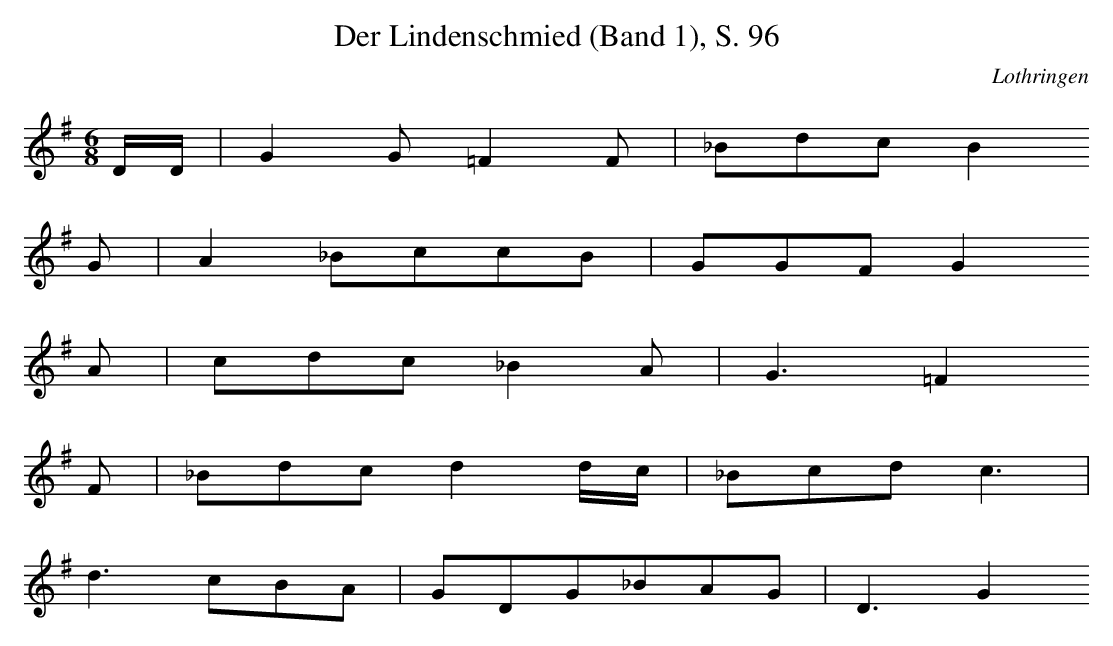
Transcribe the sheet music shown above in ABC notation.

X:1
T: Der Lindenschmied (Band 1), S. 96
O: Lothringen
M: 6/8
L: 1/16
K: G
DD | G4G2=F4F2 | _B2d2c2B4
G2 | A4_B2c2c2B2 | G2G2F2G4
A2 | c2d2c2_B4A2 | G6=F4
F2 | _B2d2c2d4dc | _B2c2d2c6 |
d6c2B2A2 | G2D2G2_B2A2G2 | D6G4
